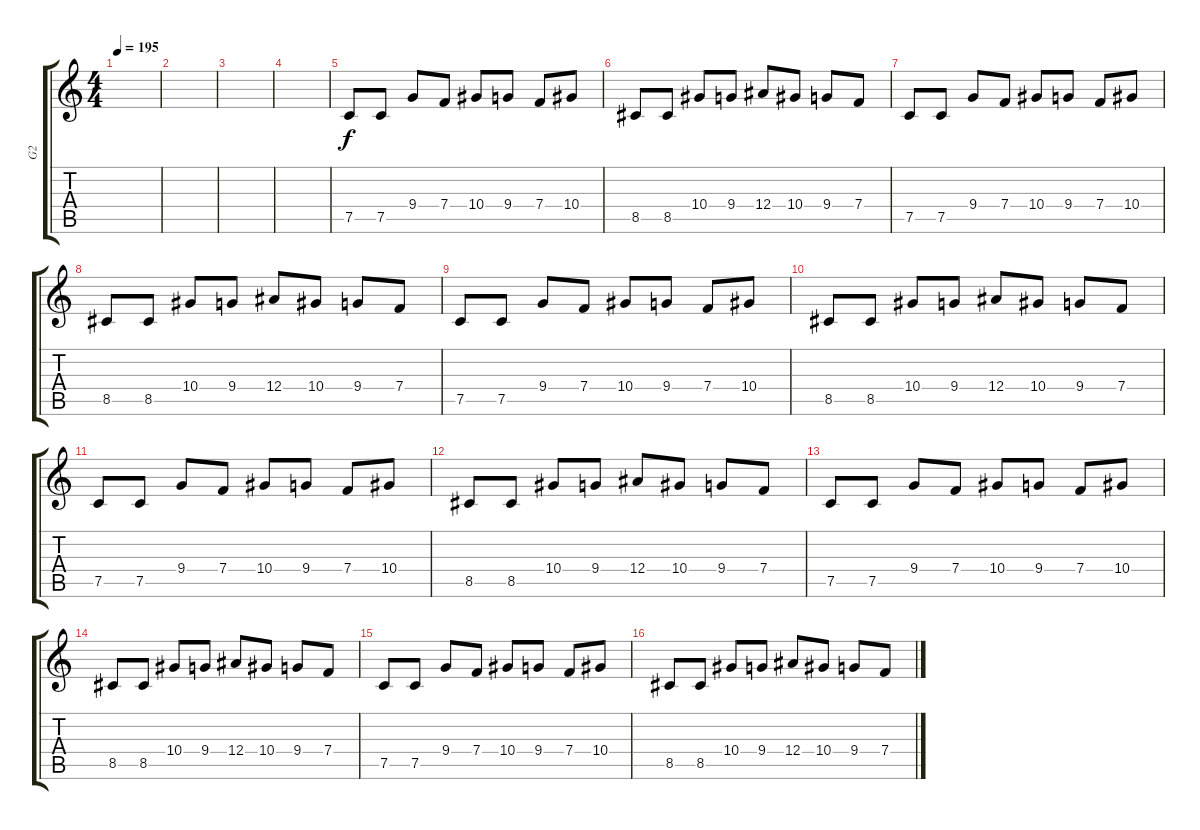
\track ("G2" "G2") {instrument distortionguitar}
\staff {score tabs}
\tuning (C4 G3 Eb3 Bb2 F2 C2) {hide}
\ts (4 4)
\tempo 195
\clef g2
\ks c
|
|
|
|
7.5.8 7.5.8 9.4.8 7.4.8 10.4.8 9.4.8 7.4.8 10.4.8 |
8.5.8 8.5.8 10.4.8 9.4.8 12.4.8 10.4.8 9.4.8 7.4.8 |
7.5.8 7.5.8 9.4.8 7.4.8 10.4.8 9.4.8 7.4.8 10.4.8 |
8.5.8 8.5.8 10.4.8 9.4.8 12.4.8 10.4.8 9.4.8 7.4.8 |
7.5.8 7.5.8 9.4.8 7.4.8 10.4.8 9.4.8 7.4.8 10.4.8 |
8.5.8 8.5.8 10.4.8 9.4.8 12.4.8 10.4.8 9.4.8 7.4.8 |
7.5.8 7.5.8 9.4.8 7.4.8 10.4.8 9.4.8 7.4.8 10.4.8 |
8.5.8 8.5.8 10.4.8 9.4.8 12.4.8 10.4.8 9.4.8 7.4.8 |
7.5.8 7.5.8 9.4.8 7.4.8 10.4.8 9.4.8 7.4.8 10.4.8 |
8.5.8 8.5.8 10.4.8 9.4.8 12.4.8 10.4.8 9.4.8 7.4.8 |
7.5.8 7.5.8 9.4.8 7.4.8 10.4.8 9.4.8 7.4.8 10.4.8 |
8.5.8 8.5.8 10.4.8 9.4.8 12.4.8 10.4.8 9.4.8 7.4.8
